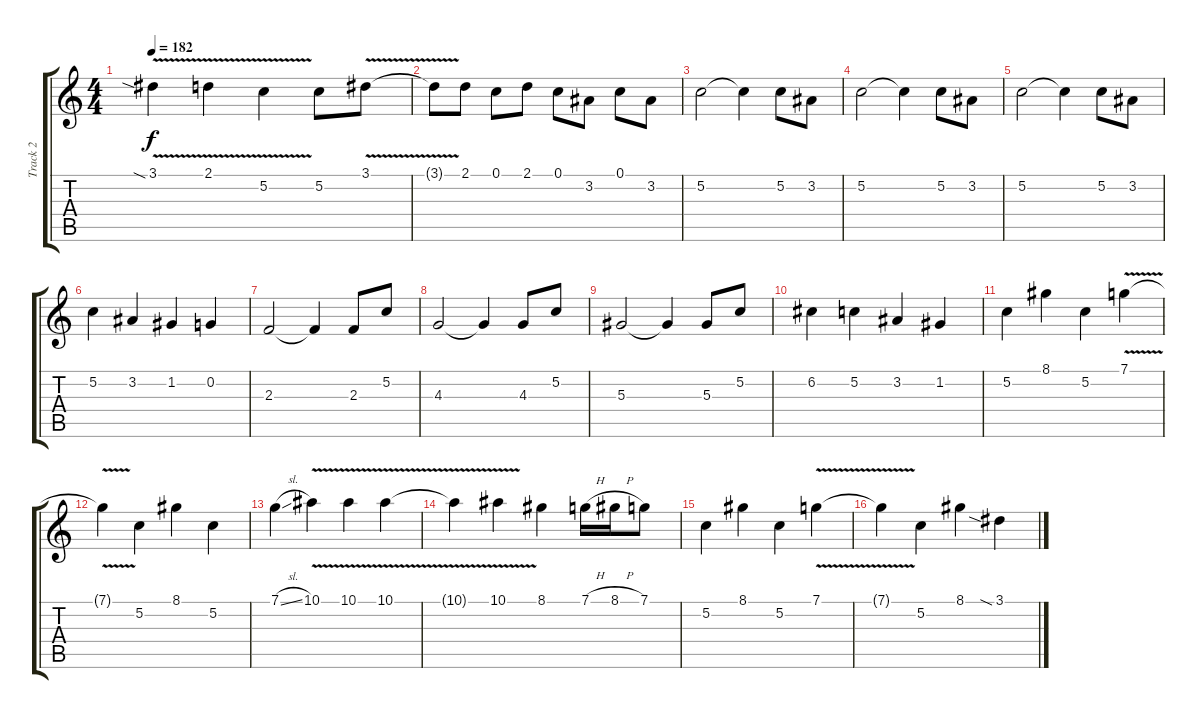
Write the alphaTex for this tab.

\track ("Track 2" "Track 2") {instrument distortionguitar}
\staff {score tabs}
\tuning (C4 G3 Eb3 Bb2 F2 C2) {hide}
\ts (4 4)
\tempo 182
\clef g2
\ks c
3.1{v sia}.4{dy f} 2.1{v}.4 5.2{v}.4 5.2.8 3.1{v}.8 |
3.1{t}.8 2.1.8 0.1.8 2.1.8 0.1.8 3.2.8 0.1.8 3.2.8 |
5.2.2 5.2{t}.4 5.2.8 3.2.8 |
5.2.2 5.2{t}.4 5.2.8 3.2.8 |
5.2.2 5.2{t}.4 5.2.8 3.2.8 |
5.2.4 3.2.4 1.2.4 0.2.4 |
2.3.2 2.3{t}.4 2.3.8 5.2.8 |
4.3.2 4.3{t}.4 4.3.8 5.2.8 |
5.3.2 5.3{t}.4 5.3.8 5.2.8 |
6.2.4 5.2.4 3.2.4 1.2.4 |
5.2.4 8.1.4 5.2.4 7.1{v}.4 |
7.1{t}.4 5.2.4 8.1.4 5.2.4 |
7.1{sl}.4 10.1{v}.4 10.1{v}.4 10.1{v}.4 |
10.1{v t}.4 10.1{v}.4 8.1.4 7.1{h}.16 8.1{h}.16 7.1.8 |
5.2.4 8.1.4 5.2.4 7.1{v}.4 |
7.1{t}.4 5.2.4 8.1.4 3.1{sia}.4
